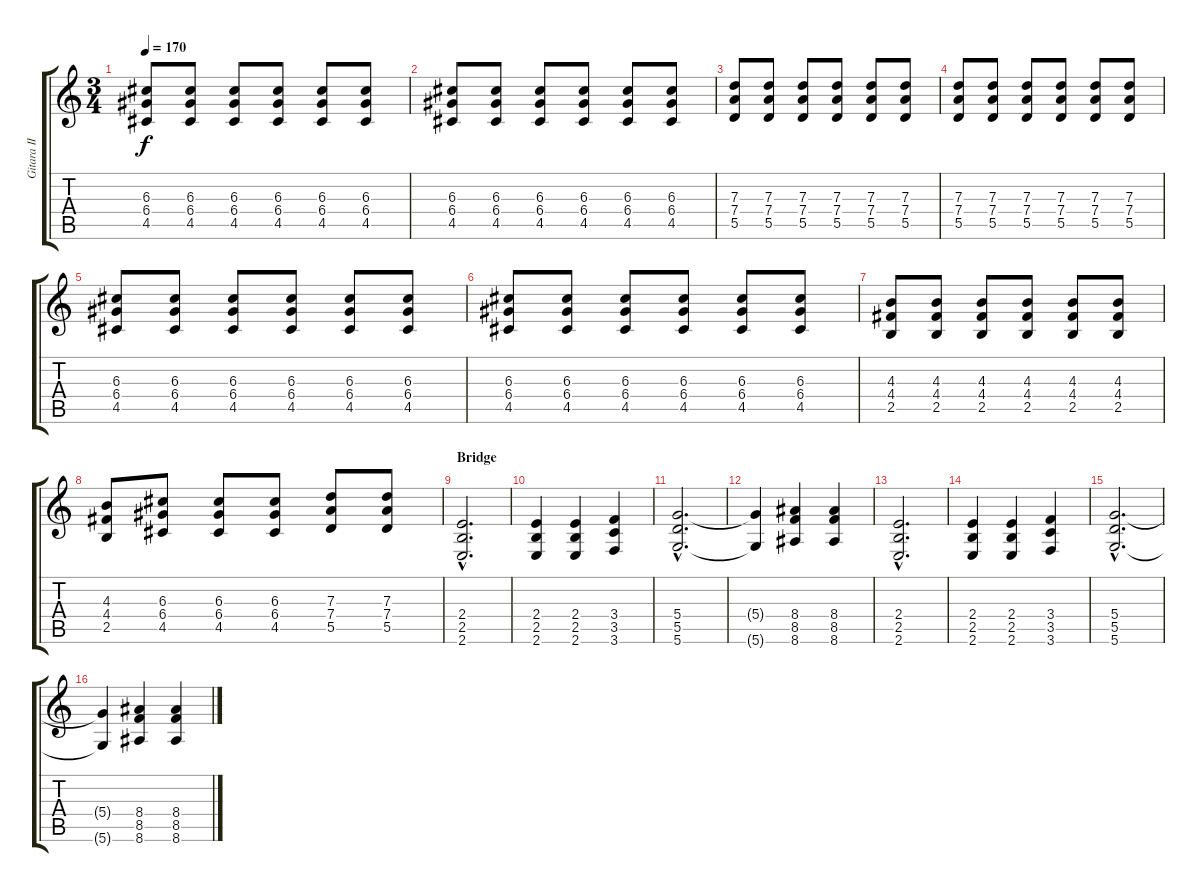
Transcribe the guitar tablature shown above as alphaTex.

\track ("Gitara II" "Gitara II") {instrument overdrivenguitar}
\staff {score tabs}
\tuning (E4 B3 G3 D3 A2 D2) {hide}
\ts (3 4)
\tempo 170
\clef g2
\ks c
(6.3 6.4 4.5).8{dy f} (6.3 6.4 4.5).8 (6.3 6.4 4.5).8 (6.3 6.4 4.5).8 (6.3 6.4 4.5).8 (6.3 6.4 4.5).8 |
(6.3 6.4 4.5).8 (6.3 6.4 4.5).8 (6.3 6.4 4.5).8 (6.3 6.4 4.5).8 (6.3 6.4 4.5).8 (6.3 6.4 4.5).8 |
(7.3 7.4 5.5).8 (7.3 7.4 5.5).8 (7.3 7.4 5.5).8 (7.3 7.4 5.5).8 (7.3 7.4 5.5).8 (7.3 7.4 5.5).8 |
(7.3 7.4 5.5).8 (7.3 7.4 5.5).8 (7.3 7.4 5.5).8 (7.3 7.4 5.5).8 (7.3 7.4 5.5).8 (7.3 7.4 5.5).8 |
(6.3 6.4 4.5).8 (6.3 6.4 4.5).8 (6.3 6.4 4.5).8 (6.3 6.4 4.5).8 (6.3 6.4 4.5).8 (6.3 6.4 4.5).8 |
(6.3 6.4 4.5).8 (6.3 6.4 4.5).8 (6.3 6.4 4.5).8 (6.3 6.4 4.5).8 (6.3 6.4 4.5).8 (6.3 6.4 4.5).8 |
(4.3 4.4 2.5).8 (4.3 4.4 2.5).8 (4.3 4.4 2.5).8 (4.3 4.4 2.5).8 (4.3 4.4 2.5).8 (4.3 4.4 2.5).8 |
(4.3 4.4 2.5).8 (6.3 6.4 4.5).8 (6.3 6.4 4.5).8 (6.3 6.4 4.5).8 (7.3 7.4 5.5).8 (7.3 7.4 5.5).8 |
\section ("" "Bridge")
(2.4{hac} 2.5{hac} 2.6{hac}).2{d} |
(2.4 2.5 2.6).4 (2.4 2.5 2.6).4 (3.4 3.5 3.6).4 |
(5.4{hac} 5.5{hac} 5.6{hac}).2{d} |
(5.4{t} 5.6{t}).4 (8.4 8.5 8.6).4 (8.4 8.5 8.6).4 |
(2.4{hac} 2.5{hac} 2.6{hac}).2{d} |
(2.4 2.5 2.6).4 (2.4 2.5 2.6).4 (3.4 3.5 3.6).4 |
(5.4{hac} 5.5{hac} 5.6{hac}).2{d} |
(5.4{t} 5.6{t}).4 (8.4 8.5 8.6).4 (8.4 8.5 8.6).4
